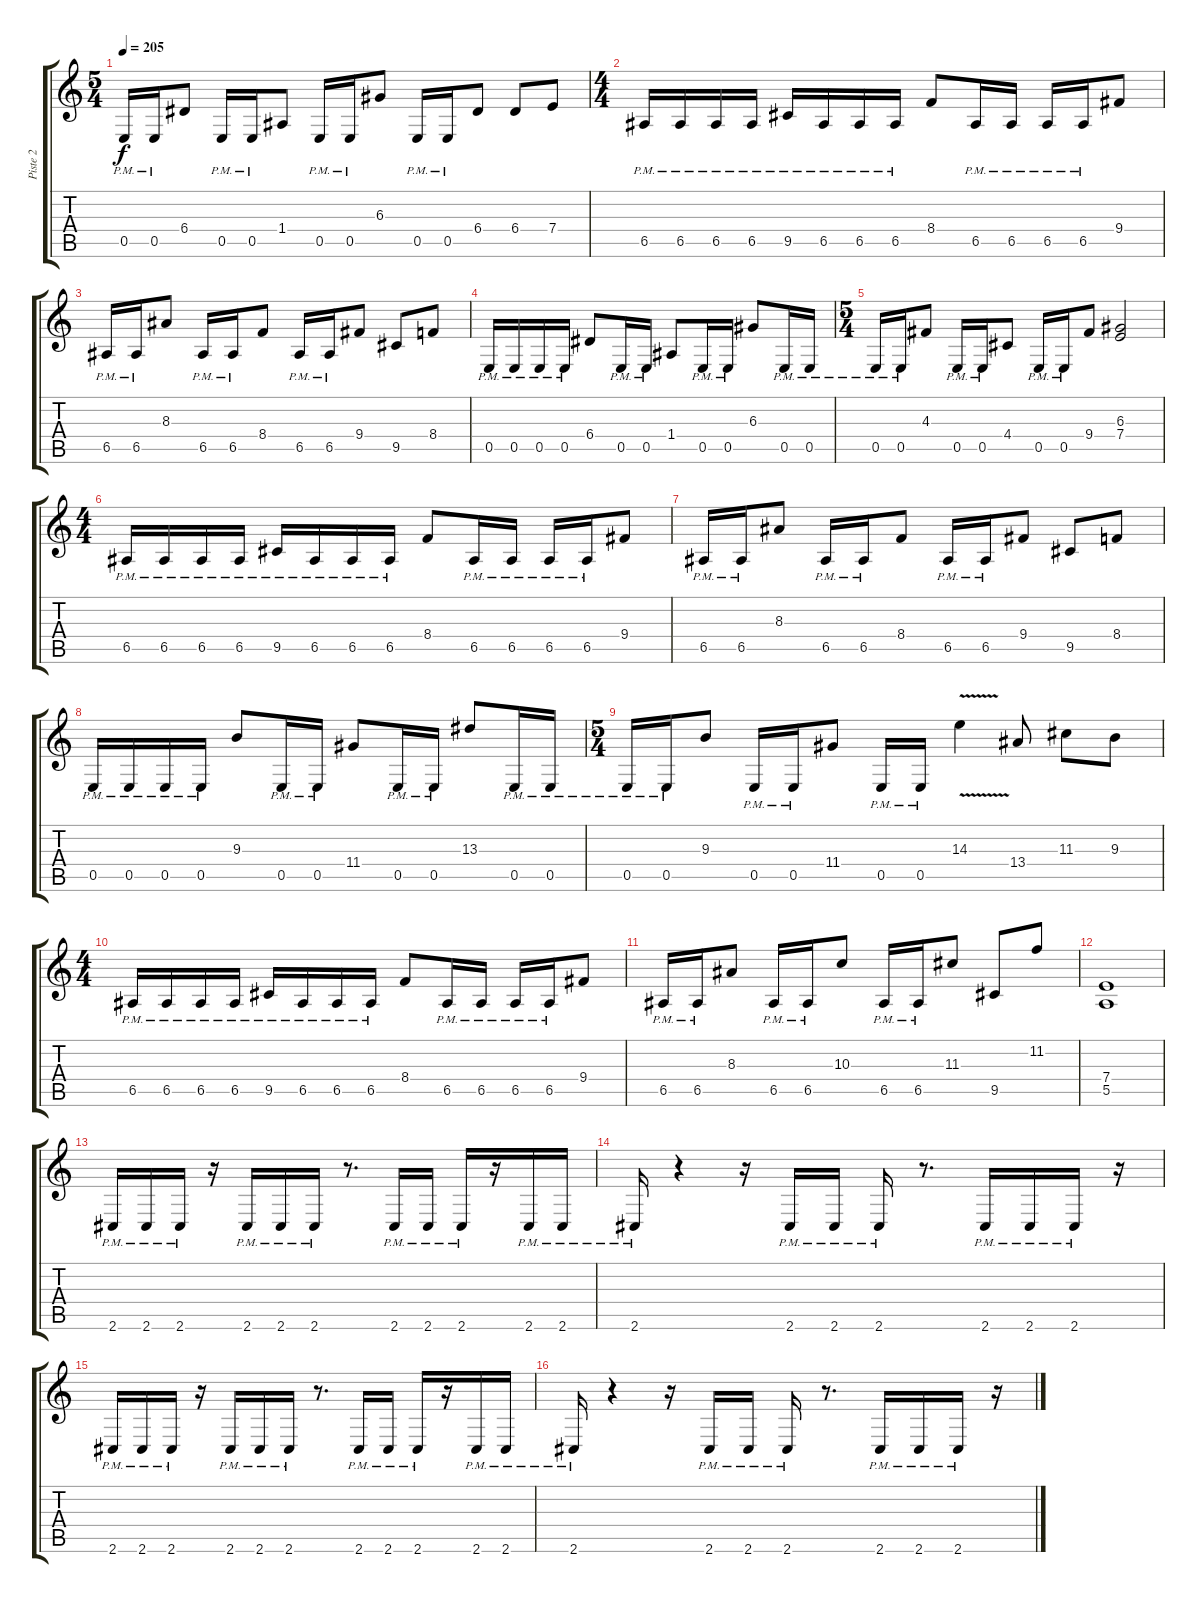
\track ("Piste 2" "Piste 2") {instrument distortionguitar}
\staff {score tabs}
\tuning (B3 Gb3 D3 A2 E2 B1) {hide}
\ts (5 4)
\tempo 205
\clef g2
\ks c
0.5{pm}.16{dy f} 0.5{pm}.16 6.4.8 0.5{pm}.16 0.5{pm}.16 1.4.8 0.5{pm}.16 0.5{pm}.16 6.3.8 0.5{pm}.16 0.5{pm}.16 6.4.8 6.4.8 7.4.8 |
\ts (4 4)
6.5{pm}.16 6.5{pm}.16 6.5{pm}.16 6.5{pm}.16 9.5{pm}.16 6.5{pm}.16 6.5{pm}.16 6.5{pm}.16 8.4.8 6.5{pm}.16 6.5{pm}.16 6.5{pm}.16 6.5{pm}.16 9.4.8 |
6.5{pm}.16 6.5{pm}.16 8.3.8 6.5{pm}.16 6.5{pm}.16 8.4.8 6.5{pm}.16 6.5{pm}.16 9.4.8 9.5.8 8.4.8 |
0.5{pm}.16 0.5{pm}.16 0.5{pm}.16 0.5{pm}.16 6.4.8 0.5{pm}.16 0.5{pm}.16 1.4.8 0.5{pm}.16 0.5{pm}.16 6.3.8 0.5{pm}.16 0.5{pm}.16 |
\ts (5 4)
0.5{pm}.16 0.5{pm}.16 4.3.8 0.5{pm}.16 0.5{pm}.16 4.4.8 0.5{pm}.16 0.5{pm}.16 9.4.8 (6.3 7.4).2 |
\ts (4 4)
6.5{pm}.16 6.5{pm}.16 6.5{pm}.16 6.5{pm}.16 9.5{pm}.16 6.5{pm}.16 6.5{pm}.16 6.5{pm}.16 8.4.8 6.5{pm}.16 6.5{pm}.16 6.5{pm}.16 6.5{pm}.16 9.4.8 |
6.5{pm}.16 6.5{pm}.16 8.3.8 6.5{pm}.16 6.5{pm}.16 8.4.8 6.5{pm}.16 6.5{pm}.16 9.4.8 9.5.8 8.4.8 |
0.5{pm}.16 0.5{pm}.16 0.5{pm}.16 0.5{pm}.16 9.3.8 0.5{pm}.16 0.5{pm}.16 11.4.8 0.5{pm}.16 0.5{pm}.16 13.3.8 0.5{pm}.16 0.5{pm}.16 |
\ts (5 4)
0.5{pm}.16 0.5{pm}.16 9.3.8 0.5{pm}.16 0.5{pm}.16 11.4.8 0.5{pm}.16 0.5{pm}.16 14.3{v}.4 13.4.8 11.3.8 9.3.8 |
\ts (4 4)
6.5{pm}.16 6.5{pm}.16 6.5{pm}.16 6.5{pm}.16 9.5{pm}.16 6.5{pm}.16 6.5{pm}.16 6.5{pm}.16 8.4.8 6.5{pm}.16 6.5{pm}.16 6.5{pm}.16 6.5{pm}.16 9.4.8 |
6.5{pm}.16 6.5{pm}.16 8.3.8 6.5{pm}.16 6.5{pm}.16 10.3.8 6.5{pm}.16 6.5{pm}.16 11.3.8 9.5.8 11.2.8 |
(7.4 5.5).1 |
2.6{pm}.16 2.6{pm}.16 2.6{pm}.16 r.16 2.6{pm}.16 2.6{pm}.16 2.6{pm}.16 r.8{d} 2.6{pm}.16 2.6{pm}.16 2.6{pm}.16 r.16 2.6{pm}.16 2.6{pm}.16 |
2.6{pm}.16 r.4 r.16 2.6{pm}.16 2.6{pm}.16 2.6{pm}.16 r.8{d} 2.6{pm}.16 2.6{pm}.16 2.6{pm}.16 r.16 |
2.6{pm}.16 2.6{pm}.16 2.6{pm}.16 r.16 2.6{pm}.16 2.6{pm}.16 2.6{pm}.16 r.8{d} 2.6{pm}.16 2.6{pm}.16 2.6{pm}.16 r.16 2.6{pm}.16 2.6{pm}.16 |
2.6{pm}.16 r.4 r.16 2.6{pm}.16 2.6{pm}.16 2.6{pm}.16 r.8{d} 2.6{pm}.16 2.6{pm}.16 2.6{pm}.16 r.16
